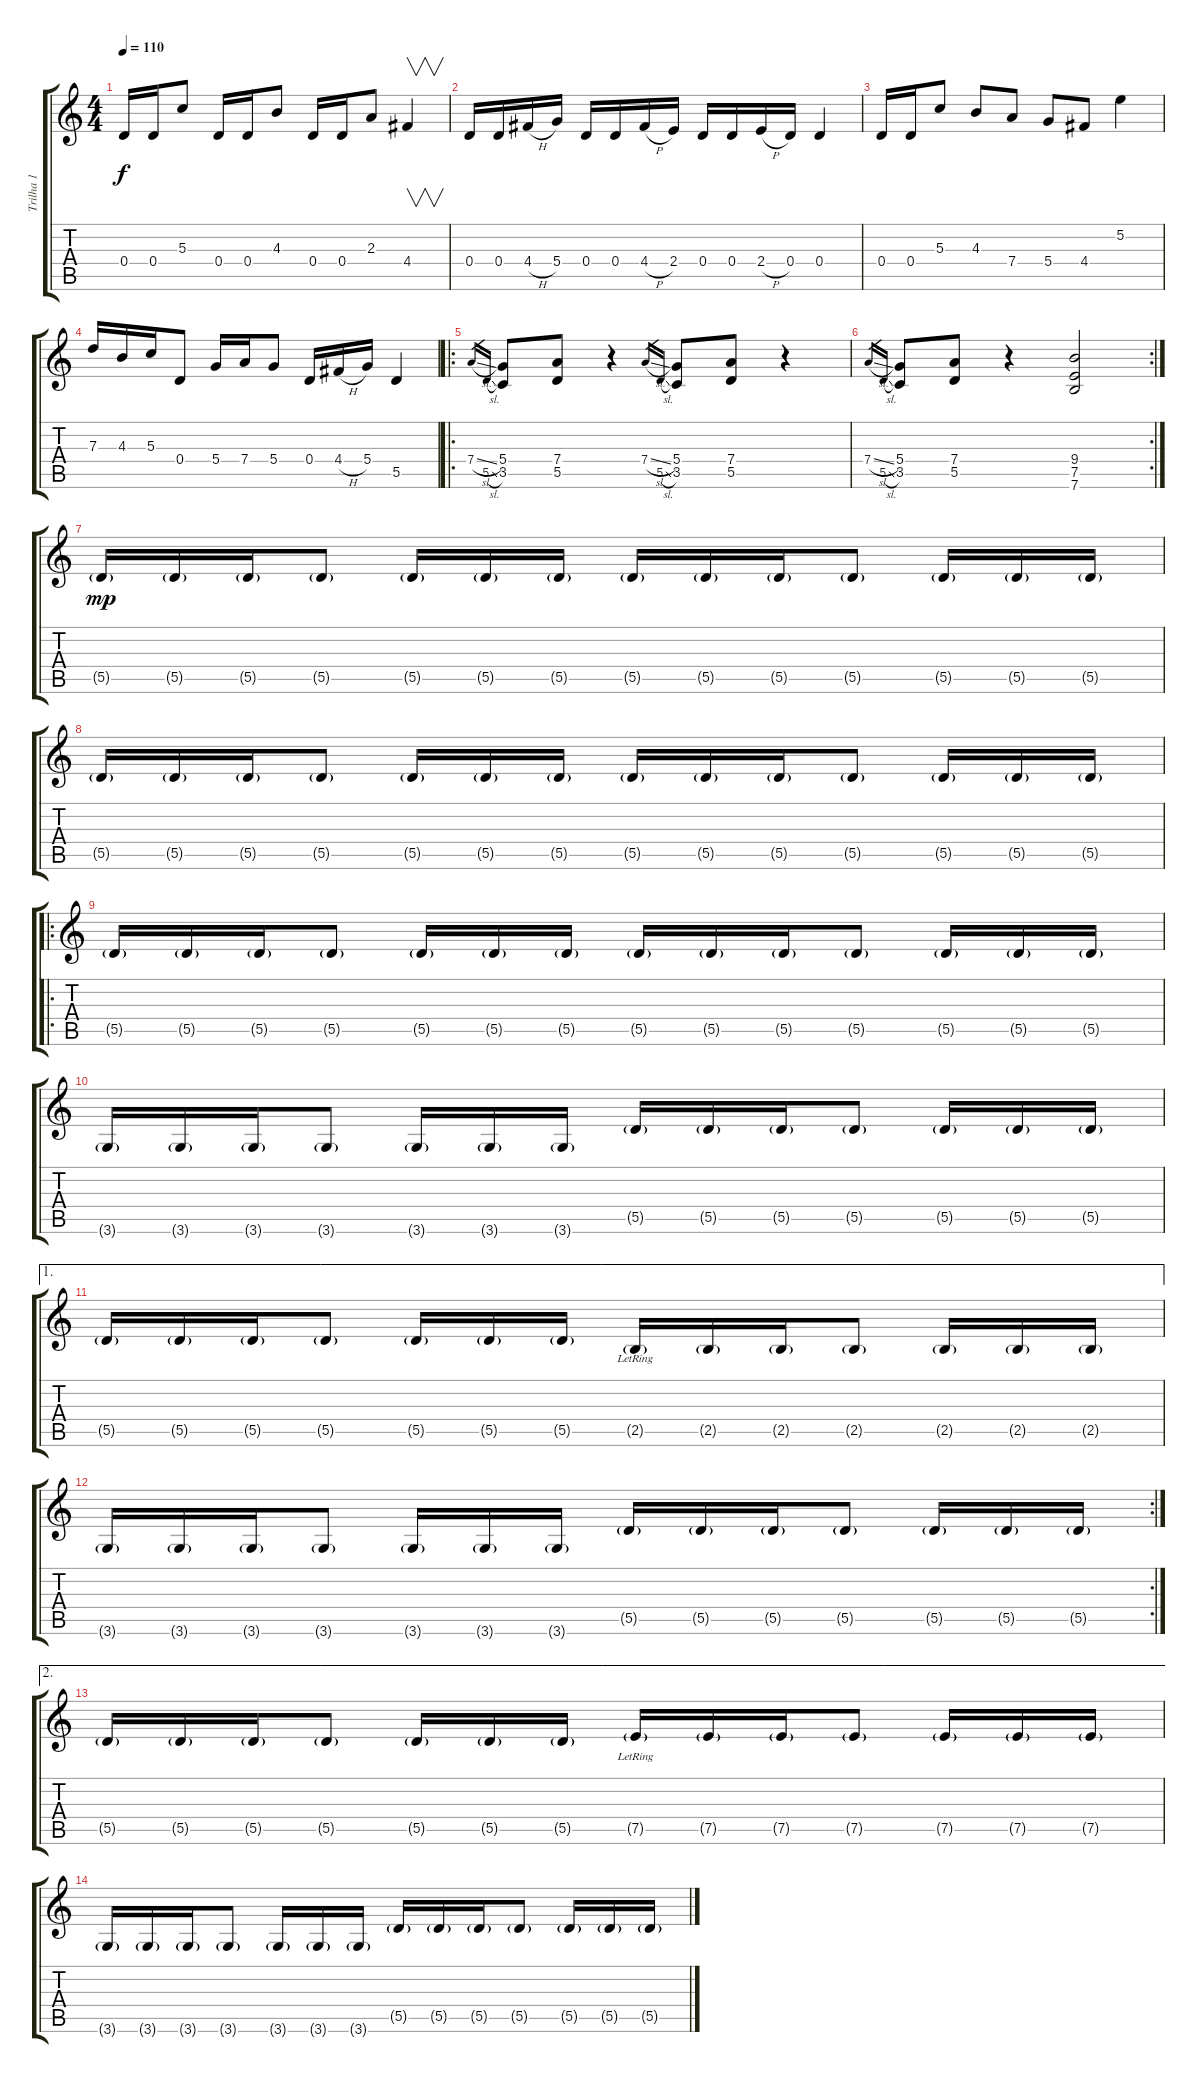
\track ("Trilha 1" "Trilha 1") {instrument overdrivenguitar}
\staff {score tabs}
\tuning (E4 B3 G3 D3 A2 E2) {hide}
\ts (4 4)
\tempo 110
\clef g2
\ks c
0.4.16{dy f} 0.4.16 5.3.8 0.4.16 0.4.16 4.3.8 0.4.16 0.4.16 2.3.8 4.4.4{v} |
0.4.16 0.4.16 4.4{h}.16 5.4.16 0.4.16 0.4.16 4.4{h}.16 2.4.16 0.4.16 0.4.16 2.4{h}.16 0.4.16 0.4.4 |
0.4.16 0.4.16 5.3.8 4.3.8 7.4.8 5.4.8 4.4.8 5.2.4 |
7.3.16 4.3.16 5.3.16 0.4.8 5.4.16 7.4.16 5.4.8 0.4.16 4.4{h}.16 5.4.16 5.5.4 |
\ro
7.4{sl}.16{gr} 5.5{sl}.16{gr} (5.4 3.5).8 (7.4 5.5).8 r.4 7.4{sl}.16{gr} 5.5{sl}.16{gr} (5.4 3.5).8 (7.4 5.5).8 r.4 |
\rc 2
7.4{sl}.16{gr} 5.5{sl}.16{gr} (5.4 3.5).8 (7.4 5.5).8 r.4 (9.4 7.5 7.6).2 |
5.5{g}.16{dy mp} 5.5{g}.16 5.5{g}.16 5.5{g}.8 5.5{g}.16 5.5{g}.16 5.5{g}.16 5.5{g}.16 5.5{g}.16 5.5{g}.16 5.5{g}.8 5.5{g}.16 5.5{g}.16 5.5{g}.16 |
5.5{g}.16 5.5{g}.16 5.5{g}.16 5.5{g}.8 5.5{g}.16 5.5{g}.16 5.5{g}.16 5.5{g}.16 5.5{g}.16 5.5{g}.16 5.5{g}.8 5.5{g}.16 5.5{g}.16 5.5{g}.16 |
\ro
5.5{g}.16 5.5{g}.16 5.5{g}.16 5.5{g}.8 5.5{g}.16 5.5{g}.16 5.5{g}.16 5.5{g}.16 5.5{g}.16 5.5{g}.16 5.5{g}.8 5.5{g}.16 5.5{g}.16 5.5{g}.16 |
3.6{g}.16 3.6{g}.16 3.6{g}.16 3.6{g}.8 3.6{g}.16 3.6{g}.16 3.6{g}.16 5.5{g}.16 5.5{g}.16 5.5{g}.16 5.5{g}.8 5.5{g}.16 5.5{g}.16 5.5{g}.16 |
\ae 1
5.5{g}.16 5.5{g}.16 5.5{g}.16 5.5{g}.8 5.5{g}.16 5.5{g}.16 5.5{g}.16 2.5{g lr}.16 2.5{g}.16 2.5{g}.16 2.5{g}.8 2.5{g}.16 2.5{g}.16 2.5{g}.16 |
\rc 2
3.6{g}.16 3.6{g}.16 3.6{g}.16 3.6{g}.8 3.6{g}.16 3.6{g}.16 3.6{g}.16 5.5{g}.16 5.5{g}.16 5.5{g}.16 5.5{g}.8 5.5{g}.16 5.5{g}.16 5.5{g}.16 |
\ae 2
5.5{g}.16 5.5{g}.16 5.5{g}.16 5.5{g}.8 5.5{g}.16 5.5{g}.16 5.5{g}.16 7.5{g lr}.16 7.5{g}.16 7.5{g}.16 7.5{g}.8 7.5{g}.16 7.5{g}.16 7.5{g}.16 |
3.6{g}.16 3.6{g}.16 3.6{g}.16 3.6{g}.8 3.6{g}.16 3.6{g}.16 3.6{g}.16 5.5{g}.16 5.5{g}.16 5.5{g}.16 5.5{g}.8 5.5{g}.16 5.5{g}.16 5.5{g}.16
